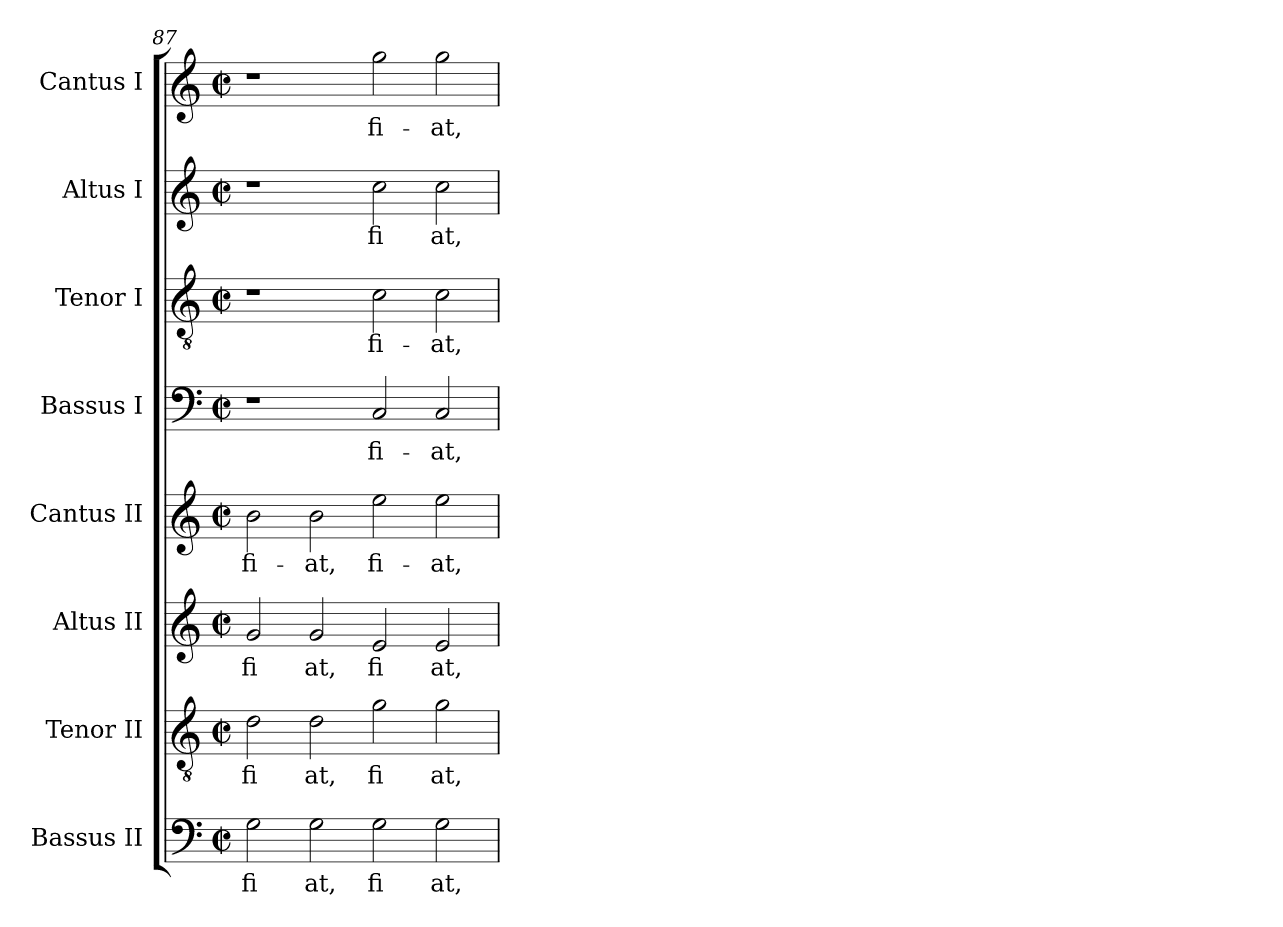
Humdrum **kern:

**kern	**text	**kern	**text	**kern	**text	**kern	**text	**kern	**text	**kern	**text	**kern	**text	**kern	**text
*part8	*part8	*part7	*part7	*part6	*part6	*part5	*part5	*part4	*part4	*part3	*part3	*part2	*part2	*part1	*part1
*staff8	*staff8	*staff7	*staff7	*staff6	*staff6	*staff5	*staff5	*staff4	*staff4	*staff3	*staff3	*staff2	*staff2	*staff1	*staff1
*I"Bassus II	*	*I"Tenor II	*	*I"Altus II	*	*I"Cantus II	*	*I"Bassus I	*	*I"Tenor I	*	*I"Altus I	*	*I"Cantus I	*
*clefF4	*	*clefGv2	*	*clefG2	*	*clefG2	*	*clefF4	*	*clefGv2	*	*clefG2	*	*clefG2	*
*M2/2	*	*M2/2	*	*M2/2	*	*M2/2	*	*M2/2	*	*M2/2	*	*M2/2	*	*M2/2	*
*met(c|)	*	*met(c|)	*	*met(c|)	*	*met(c|)	*	*met(c|)	*	*met(c|)	*	*met(c|)	*	*met(c|)	*
=87	=87	=87	=87	=87	=87	=87	=87	=87	=87	=87	=87	=87	=87	=87	=87
!	!LO:LY:b:cj	!	!LO:LY:b:cj	!	!LO:LY:b:cj	!	!LO:LY:b:cj	!	!	!	!	!	!	!	!
2G\	fi	2d\	fi	2g/	fi	2b\	fi-	1r	.	1r	.	1r	.	1r	.
!	!LO:LY:b:cj	!	!LO:LY:b:cj	!	!LO:LY:b:cj	!	!LO:LY:b:cj	!	!	!	!	!	!	!	!
2G\	at,	2d\	at,	2g/	at,	2b\	-at,	.	.	.	.	.	.	.	.
!	!LO:LY:b:cj	!	!LO:LY:b:cj	!	!LO:LY:b:cj	!	!LO:LY:b:cj	!	!LO:LY:b:cj	!	!LO:LY:b:cj	!	!LO:LY:b:cj	!	!LO:LY:b:cj
2G\	fi	2g\	fi	2e/	fi	2ee\	fi-	2C/	fi-	2c\	fi-	2cc\	fi	2gg\	fi-
!	!LO:LY:b:cj	!	!LO:LY:b:cj	!	!LO:LY:b:cj	!	!LO:LY:b:cj	!	!LO:LY:b:cj	!	!LO:LY:b:cj	!	!LO:LY:b:cj	!	!LO:LY:b:cj
2G\	at,	2g\	at,	2e/	at,	2ee\	-at,	2C/	-at,	2c\	-at,	2cc\	at,	2gg\	-at,
=	=	=	=	=	=	=	=	=	=	=	=	=	=	=	=
*-	*-	*-	*-	*-	*-	*-	*-	*-	*-	*-	*-	*-	*-	*-	*-
